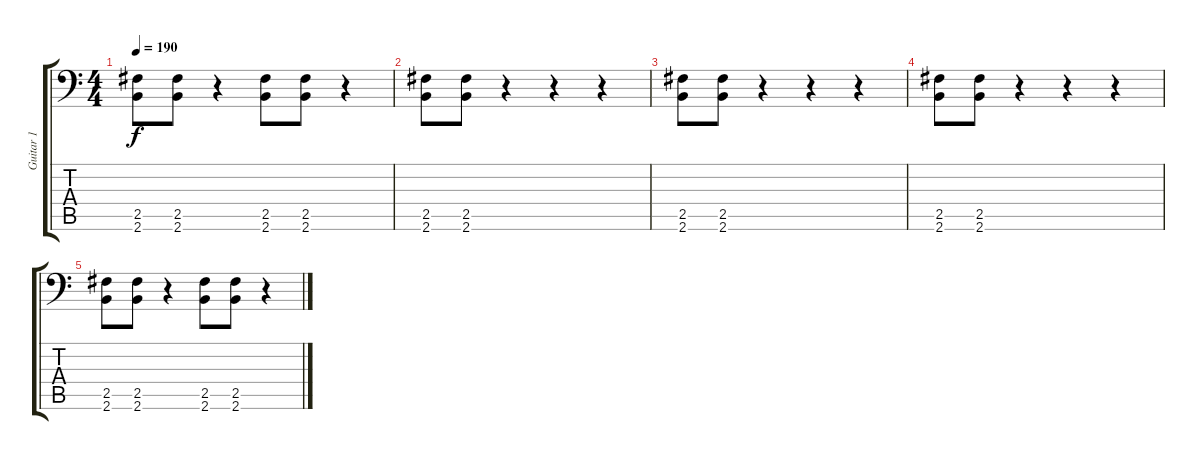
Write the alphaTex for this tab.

\track ("Guitar 1" "Guitar 1") {instrument distortionguitar}
\staff {score tabs}
\tuning (B3 Gb3 D3 A2 E2 A1) {hide}
\ts (4 4)
\tempo 190
\clef f4
\ks c
(2.5 2.6).8{dy f} (2.5 2.6).8 r.4 (2.5 2.6).8 (2.5 2.6).8 r.4 |
(2.5 2.6).8 (2.5 2.6).8 r.4 r.4 r.4 |
(2.5 2.6).8 (2.5 2.6).8 r.4 r.4 r.4 |
(2.5 2.6).8 (2.5 2.6).8 r.4 r.4 r.4 |
(2.5 2.6).8 (2.5 2.6).8 r.4 (2.5 2.6).8 (2.5 2.6).8 r.4
